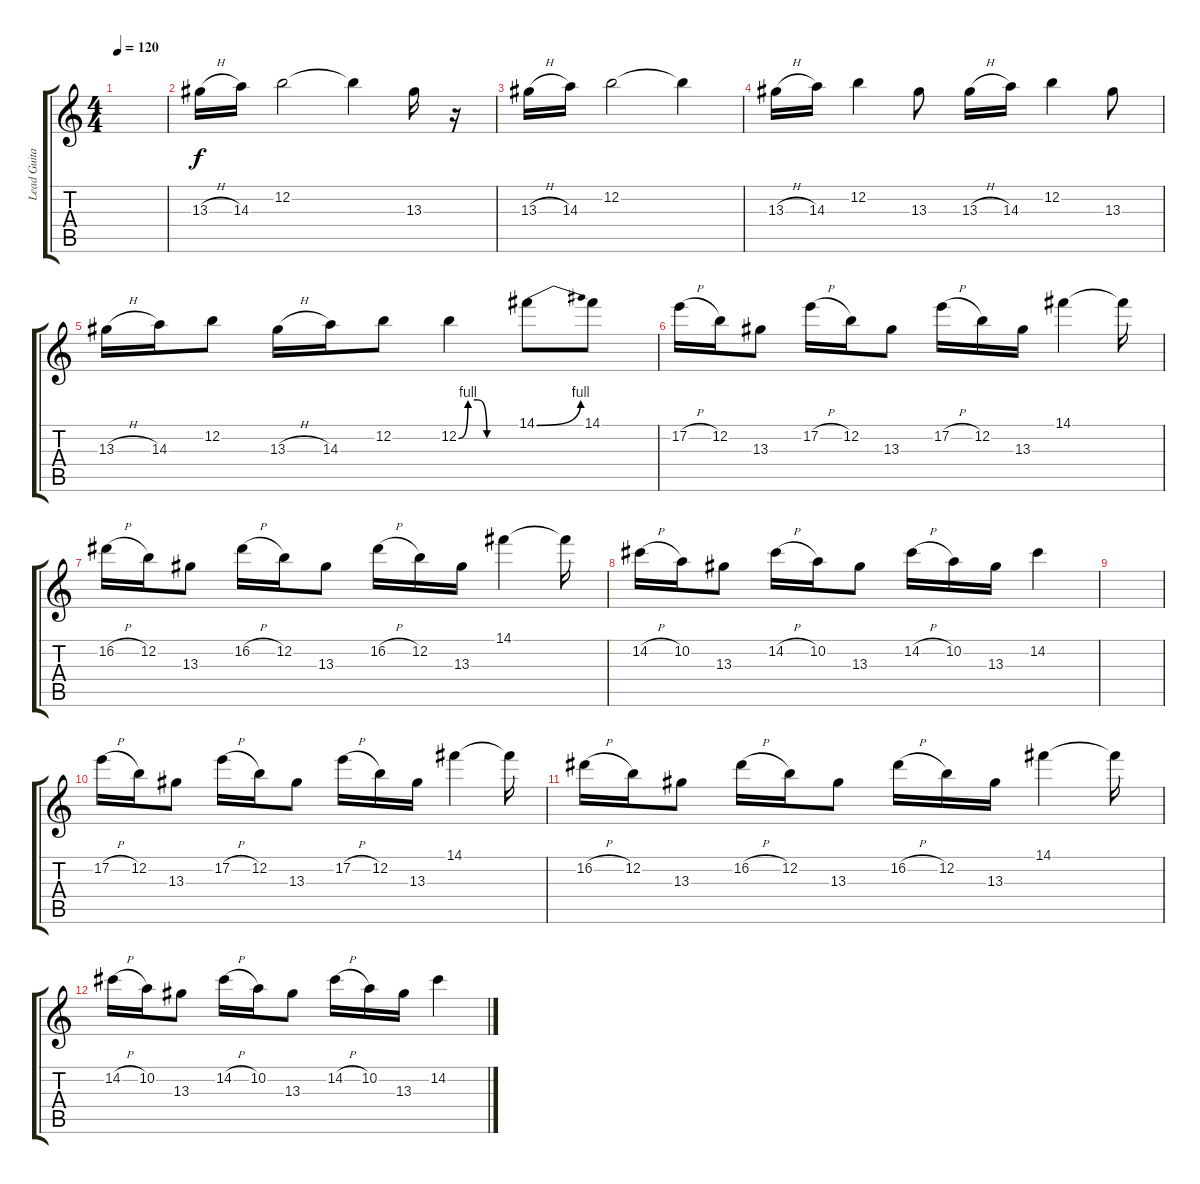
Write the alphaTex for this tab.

\track ("Lead Guitar" "Lead Guita") {instrument overdrivenguitar}
\staff {score tabs}
\tuning (E4 B3 G3 D3 A2 E2) {hide}
\ts (4 4)
\tempo 120
\clef g2
\ks c
|
13.3{h}.16 14.3.16 12.2.2 12.2{t}.4 13.3.16 r.16 |
13.3{h}.16 14.3.16 12.2.2 12.2{t}.4 |
13.3{h}.16 14.3.16 12.2.4 13.3.8 13.3{h}.16 14.3.16 12.2.4 13.3.8 |
13.3{h}.16 14.3.16 12.2.8 13.3{h}.16 14.3.16 12.2.8 12.2{be (custom 0 0 10 4 20 4 30 0 60 0)}.4 14.1{be (bend 0 0 60 4)}.8 14.1.8 |
17.2{h}.16 12.2.16 13.3.8 17.2{h}.16 12.2.16 13.3.8 17.2{h}.16 12.2.16 13.3.16 14.1.4 14.1{t}.16 |
16.2{h}.16 12.2.16 13.3.8 16.2{h}.16 12.2.16 13.3.8 16.2{h}.16 12.2.16 13.3.16 14.1.4 14.1{t}.16 |
14.2{h}.16 10.2.16 13.3.8 14.2{h}.16 10.2.16 13.3.8 14.2{h}.16 10.2.16 13.3.16 14.2.4 |
|
17.2{h}.16 12.2.16 13.3.8 17.2{h}.16 12.2.16 13.3.8 17.2{h}.16 12.2.16 13.3.16 14.1.4 14.1{t}.16 |
16.2{h}.16 12.2.16 13.3.8 16.2{h}.16 12.2.16 13.3.8 16.2{h}.16 12.2.16 13.3.16 14.1.4 14.1{t}.16 |
14.2{h}.16 10.2.16 13.3.8 14.2{h}.16 10.2.16 13.3.8 14.2{h}.16 10.2.16 13.3.16 14.2.4
